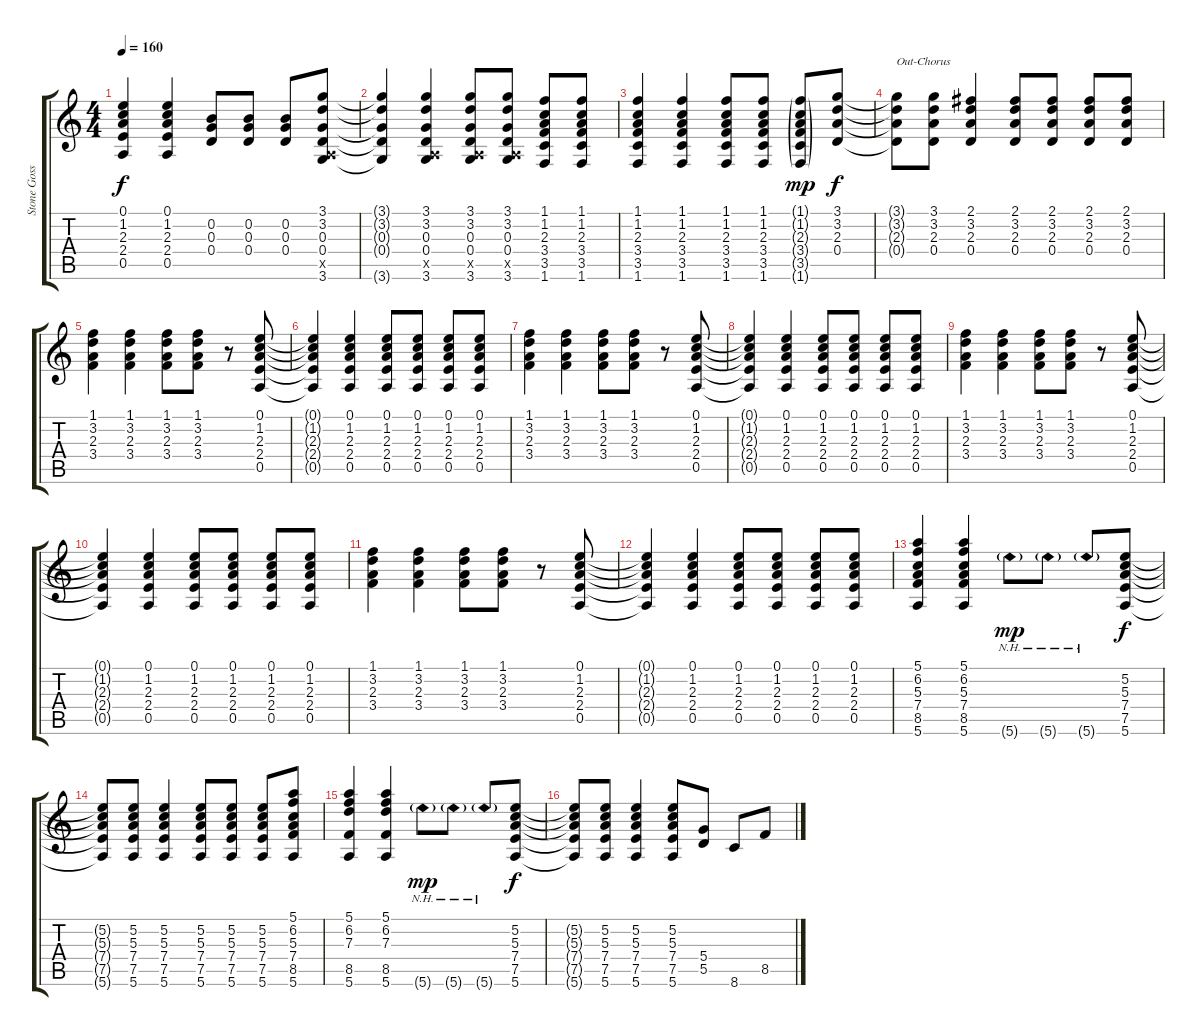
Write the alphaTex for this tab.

\track ("Stone Gossard" "Stone Goss") {instrument distortionguitar}
\staff {score tabs}
\tuning (E4 B3 G3 D3 A2 E2) {hide}
\ts (4 4)
\tempo 160
\clef g2
\ks c
(0.1 1.2 2.3 2.4 0.5).4{dy f} (0.1 1.2 2.3 2.4 0.5).4 (0.2 0.3 0.4).8 (0.2 0.3 0.4).8 (0.2 0.3 0.4).8 (3.1 3.2 0.3 0.4 0.5{x} 3.6).8 |
(3.1{t} 3.2{t} 0.3{t} 0.4{t} 3.6{t}).4 (3.1 3.2 0.3 0.4 0.5{x} 3.6).4 (3.1 3.2 0.3 0.4 0.5{x} 3.6).8 (3.1 3.2 0.3 0.4 0.5{x} 3.6).8 (1.1 1.2 2.3 3.4 3.5 1.6).8 (1.1 1.2 2.3 3.4 3.5 1.6).8 |
(1.1 1.2 2.3 3.4 3.5 1.6).4 (1.1 1.2 2.3 3.4 3.5 1.6).4 (1.1 1.2 2.3 3.4 3.5 1.6).8 (1.1 1.2 2.3 3.4 3.5 1.6).8 (1.1{g} 1.2{g} 2.3{g} 3.4{g} 3.5{g} 1.6{g}).8{dy mp} (3.1 3.2 2.3 0.4).8{dy f} |
(3.1{t} 3.2{t} 2.3{t} 0.4{t}).8{txt "Out-Chorus"} (3.1 3.2 2.3 0.4).8 (2.1 3.2 2.3 0.4).4 (2.1 3.2 2.3 0.4).8 (2.1 3.2 2.3 0.4).8 (2.1 3.2 2.3 0.4).8 (2.1 3.2 2.3 0.4).8 |
(1.1 3.2 2.3 3.4).4 (1.1 3.2 2.3 3.4).4 (1.1 3.2 2.3 3.4).8 (1.1 3.2 2.3 3.4).8 r.8 (0.1 1.2 2.3 2.4 0.5).8 |
(0.1{t} 1.2{t} 2.3{t} 2.4{t} 0.5{t}).4 (0.1 1.2 2.3 2.4 0.5).4 (0.1 1.2 2.3 2.4 0.5).8 (0.1 1.2 2.3 2.4 0.5).8 (0.1 1.2 2.3 2.4 0.5).8 (0.1 1.2 2.3 2.4 0.5).8 |
(1.1 3.2 2.3 3.4).4 (1.1 3.2 2.3 3.4).4 (1.1 3.2 2.3 3.4).8 (1.1 3.2 2.3 3.4).8 r.8 (0.1 1.2 2.3 2.4 0.5).8 |
(0.1{t} 1.2{t} 2.3{t} 2.4{t} 0.5{t}).4 (0.1 1.2 2.3 2.4 0.5).4 (0.1 1.2 2.3 2.4 0.5).8 (0.1 1.2 2.3 2.4 0.5).8 (0.1 1.2 2.3 2.4 0.5).8 (0.1 1.2 2.3 2.4 0.5).8 |
(1.1 3.2 2.3 3.4).4 (1.1 3.2 2.3 3.4).4 (1.1 3.2 2.3 3.4).8 (1.1 3.2 2.3 3.4).8 r.8 (0.1 1.2 2.3 2.4 0.5).8 |
(0.1{t} 1.2{t} 2.3{t} 2.4{t} 0.5{t}).4 (0.1 1.2 2.3 2.4 0.5).4 (0.1 1.2 2.3 2.4 0.5).8 (0.1 1.2 2.3 2.4 0.5).8 (0.1 1.2 2.3 2.4 0.5).8 (0.1 1.2 2.3 2.4 0.5).8 |
(1.1 3.2 2.3 3.4).4 (1.1 3.2 2.3 3.4).4 (1.1 3.2 2.3 3.4).8 (1.1 3.2 2.3 3.4).8 r.8 (0.1 1.2 2.3 2.4 0.5).8 |
(0.1{t} 1.2{t} 2.3{t} 2.4{t} 0.5{t}).4 (0.1 1.2 2.3 2.4 0.5).4 (0.1 1.2 2.3 2.4 0.5).8 (0.1 1.2 2.3 2.4 0.5).8 (0.1 1.2 2.3 2.4 0.5).8 (0.1 1.2 2.3 2.4 0.5).8 |
(5.1 6.2 5.3 7.4 8.5 5.6).4 (5.1 6.2 5.3 7.4 8.5 5.6).4 5.6{nh g}.8{dy mp} 5.6{nh g}.8 5.6{nh g}.8 (5.2 5.3 7.4 7.5 5.6).8{dy f} |
(5.2{t} 5.3{t} 7.4{t} 7.5{t} 5.6{t}).8 (5.2 5.3 7.4 7.5 5.6).8 (5.2 5.3 7.4 7.5 5.6).4 (5.2 5.3 7.4 7.5 5.6).8 (5.2 5.3 7.4 7.5 5.6).8 (5.2 5.3 7.4 7.5 5.6).8 (5.1 6.2 5.3 7.4 8.5 5.6).8 |
(5.1 6.2 7.3 8.5 5.6).4 (5.1 6.2 7.3 8.5 5.6).4 5.6{nh g}.8{dy mp} 5.6{nh g}.8 5.6{nh g}.8 (5.2 5.3 7.4 7.5 5.6).8{dy f} |
(5.2{t} 5.3{t} 7.4{t} 7.5{t} 5.6{t}).8 (5.2 5.3 7.4 7.5 5.6).8 (5.2 5.3 7.4 7.5 5.6).4 (5.2 5.3 7.4 7.5 5.6).8 (5.4 5.5).8 8.6.8 8.5.8
